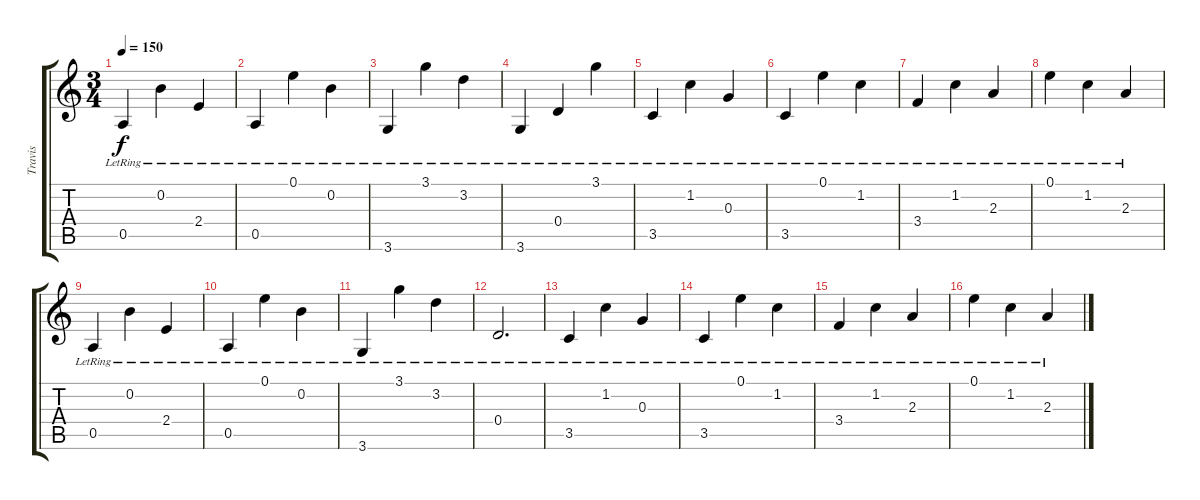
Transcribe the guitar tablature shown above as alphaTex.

\track ("Travis" "Travis") {instrument acousticguitarsteel}
\staff {score tabs}
\tuning (E4 B3 G3 D3 A2 E2) {hide}
\ts (3 4)
\tempo 150
\clef g2
\ks c
0.5{lr}.4{dy f} 0.2{lr}.4 2.4{lr}.4 |
0.5{lr}.4 0.1{lr}.4 0.2{lr}.4 |
3.6{lr}.4 3.1{lr}.4 3.2{lr}.4 |
3.6{lr}.4 0.4{lr}.4 3.1{lr}.4 |
3.5{lr}.4 1.2{lr}.4 0.3{lr}.4 |
3.5{lr}.4 0.1{lr}.4 1.2{lr}.4 |
3.4{lr}.4 1.2{lr}.4 2.3{lr}.4 |
0.1{lr}.4 1.2{lr}.4 2.3{lr}.4 |
0.5{lr}.4 0.2{lr}.4 2.4{lr}.4 |
0.5{lr}.4 0.1{lr}.4 0.2{lr}.4 |
3.6{lr}.4 3.1{lr}.4 3.2{lr}.4 |
0.4{lr}.2{d} |
3.5{lr}.4 1.2{lr}.4 0.3{lr}.4 |
3.5{lr}.4 0.1{lr}.4 1.2{lr}.4 |
3.4{lr}.4 1.2{lr}.4 2.3{lr}.4 |
0.1{lr}.4 1.2{lr}.4 2.3{lr}.4
